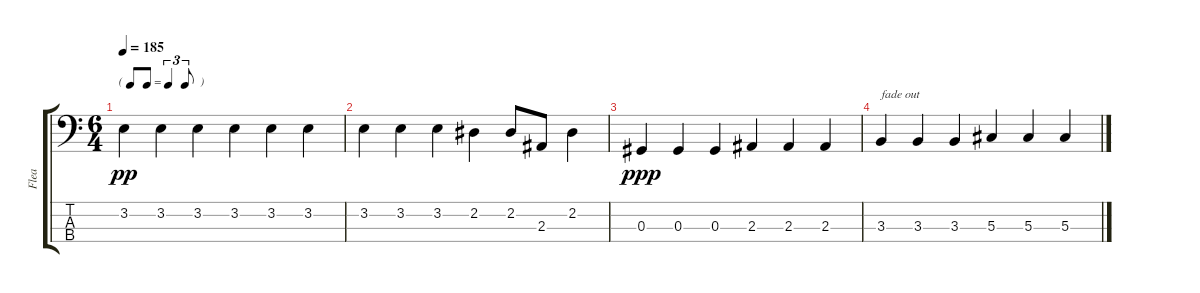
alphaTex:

\track ("Flea" "Flea") {instrument electricbassfinger}
\staff {score tabs}
\tuning (Gb2 Db2 Ab1 Eb1) {hide}
\ts (6 4)
\tf triplet8th
\tempo 185
\clef f4
\ks c
3.2.4{dy pp} 3.2.4 3.2.4 3.2.4 3.2.4 3.2.4 |
3.2.4 3.2.4 3.2.4 2.2.4 2.2.8 2.3.8 2.2.4 |
0.3.4{dy ppp} 0.3.4 0.3.4 2.3.4 2.3.4 2.3.4 |
3.3.4{txt "fade out"} 3.3.4 3.3.4 5.3.4 5.3.4 5.3.4
